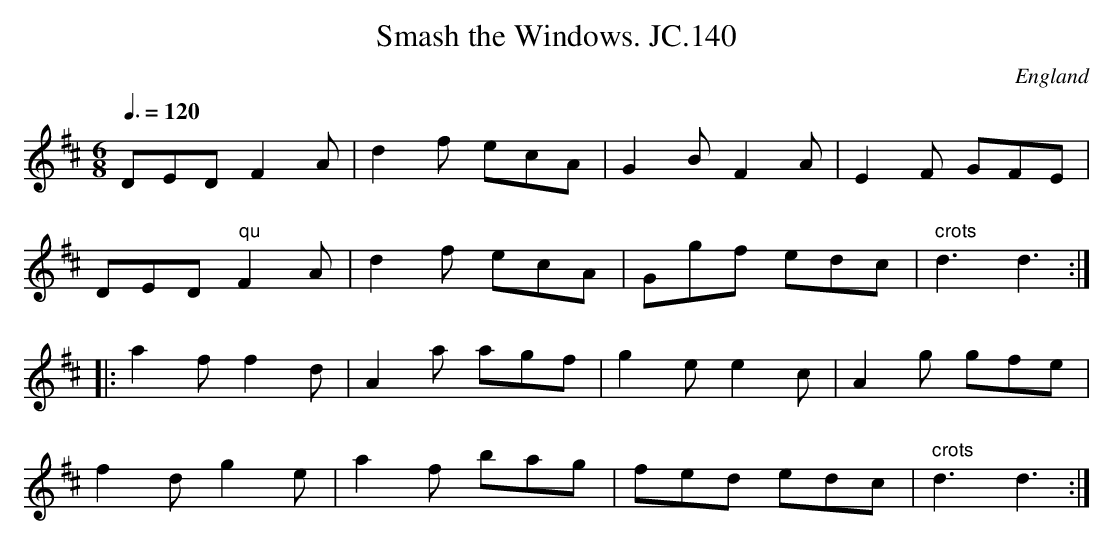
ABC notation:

X:1
T:Smash the Windows. JC.140
L:1/8
M:6/8
O:England
Q:3/8=120
K:D
DED F2A|\
d2f ecA|G2B F2A|E2F GFE|!
DED " qu"F2A|d2f ecA|Ggf edc|" crots"d3d3:|!
|:a2ff2d|A2a agf|g2ee2c|A2g gfe|!
f2dg2e|a2f bag|fed edc|" crots"d3d3:|
